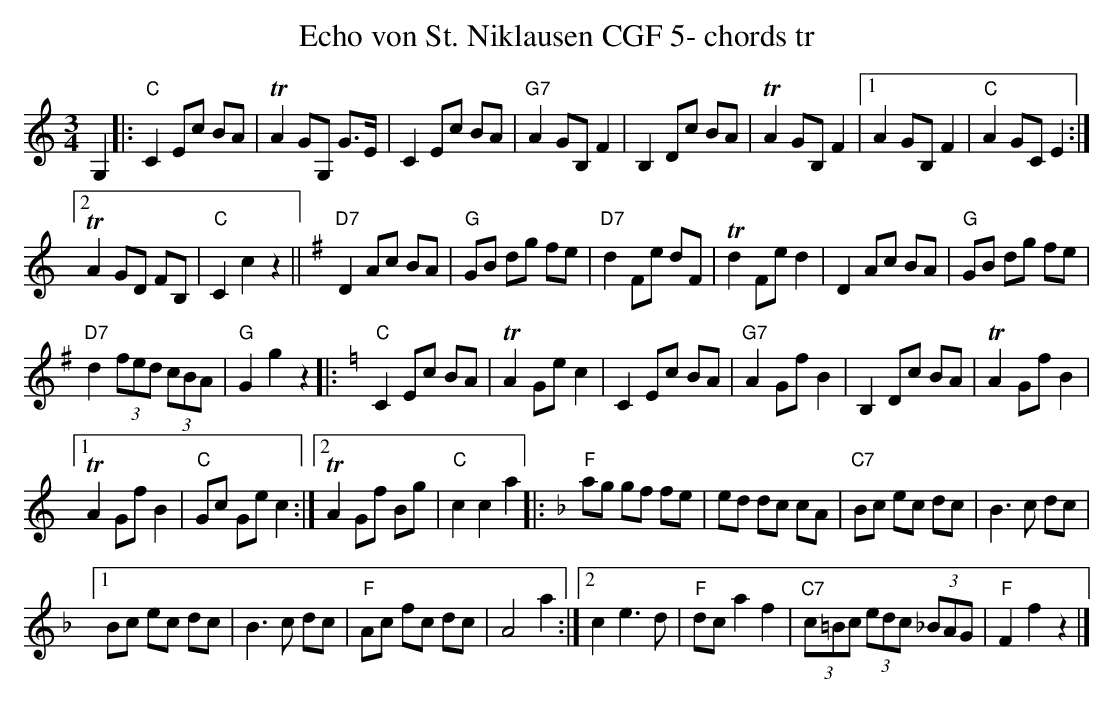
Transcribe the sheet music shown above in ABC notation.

X:1
T:Echo von St. Niklausen CGF 5- chords tr
M:3/4
L:1/8
K:Cmaj%%MIDI gchordon
G,2 |: "C"C2 Ec BA | TA2 GG, G>E | C2 Ec BA | "G7"A2 GB, F2 | B,2 Dc BA | TA2 GB, F2 |1 A2 GB, F2 | "C"A2 GC E2 :|2
TA2 GD FB, | "C"C2 c2 z2 || [K:Gmaj] "D7"D2 Ac BA | "G"GB dg fe | "D7"d2 Fe dF | Td2 Fe d2 | D2 Ac BA | "G"GB dg fe |
"D7"d2 (3fed (3cBA | "G"G2 g2 z2 |: [K:Cmaj] "C"C2 Ec BA | TA2 Ge c2 | C2 Ec BA | "G7"A2 Gf B2 | B,2 Dc BA | TA2 Gf B2 |1
TA2 Gf B2 | "C"Gc Ge c2 :|2 TA2 Gf Bg | "C"c2c2a2 |: [K:Fmaj] "F"ag gf fe | ed dc cA | "C7"Bc ec dc | B3 c dc |1
Bc ec dc | B3 c dc | "F"Ac fc dc | A4 a2 :|2 c2 e3 d | "F"dc a2 f2 | "C7"(3c=Bc (3edc (3_BAG | "F"F2 f2 z2 |]
